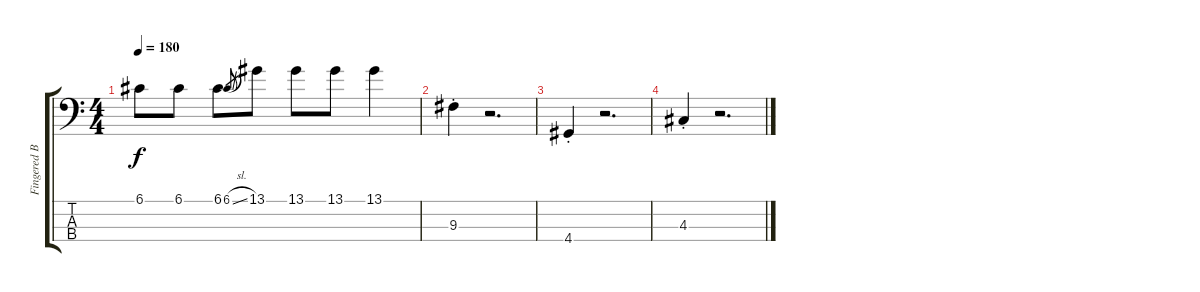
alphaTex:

\track ("Fingered Bass" "Fingered B") {instrument electricbassfinger}
\staff {score tabs}
\tuning (G2 D2 A1 E1) {hide}
\ts (4 4)
\tempo 180
\clef f4
\ks c
6.1{t}.8{dy f} 6.1.8 6.1.8 6.1{sl}.8{gr} 13.1.8 13.1.8 13.1.8 13.1.4 |
9.3{st}.4 r.2{d} |
4.4{st}.4 r.2{d} |
4.3{st}.4 r.2{d}
